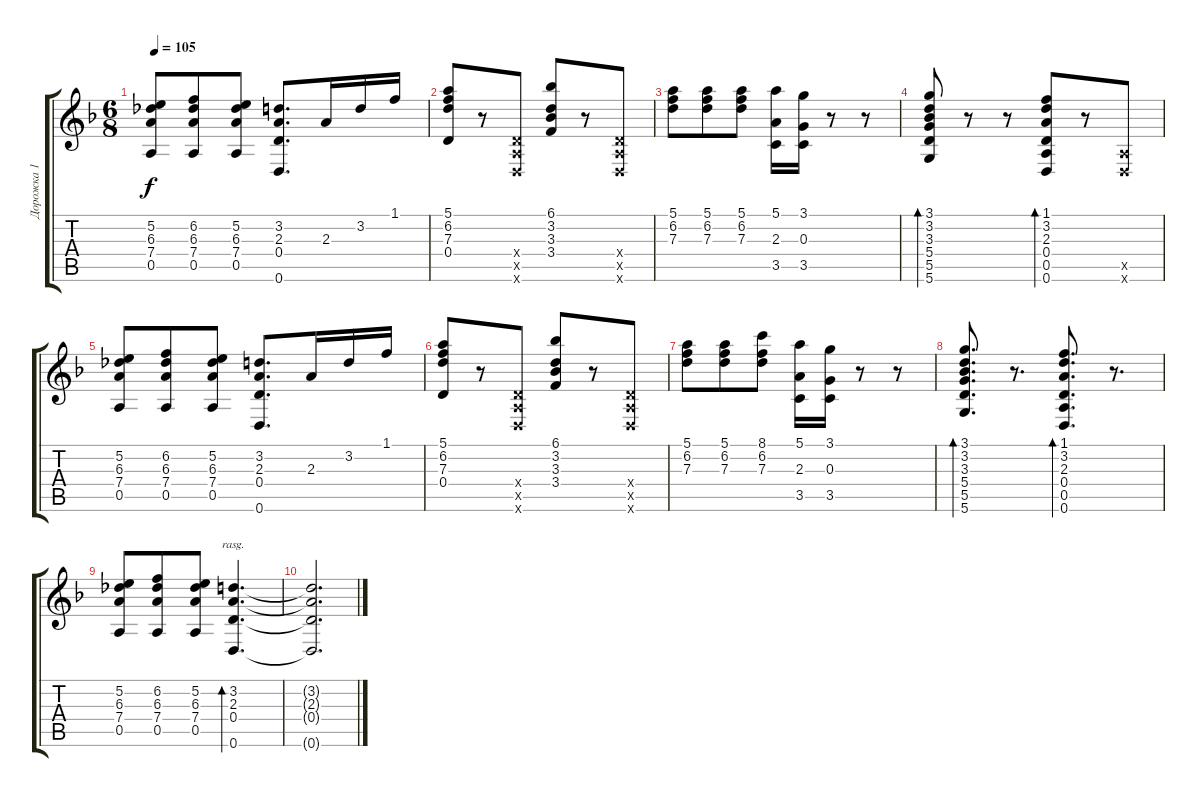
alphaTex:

\track ("Дорожка 1" "Дорожка 1") {instrument acousticguitarnylon}
\staff {score tabs}
\tuning (E4 B3 G3 D3 A2 D2) {hide}
\ts (6 8)
\tempo 105
\clef g2
\ks f
(5.2 6.3 7.4 0.5).8{dy f} (6.2 6.3 7.4 0.5).8 (5.2 6.3 7.4 0.5).8 (3.2 2.3 0.4 0.6).8{d} 2.3.16 3.2.16 1.1.16 |
(5.1 6.2 7.3 0.4).8 r.8 (0.4{x} 0.5{x} 0.6{x}).8 (6.1 3.2 3.3 3.4).8 r.8 (0.4{x} 0.5{x} 0.6{x}).8 |
(5.1 6.2 7.3).8 (5.1 6.2 7.3).8 (5.1 6.2 7.3).8 (5.1 2.3 3.5).16 (3.1 0.3 3.5).16 r.8 r.8 |
(3.1 3.2 3.3 5.4 5.5 5.6).8{bd 60} r.8 r.8 (1.1 3.2 2.3 0.4 0.5 0.6).8{bd 60} r.8 (0.5{x} 0.6{x}).8 |
(5.2 6.3 7.4 0.5).8 (6.2 6.3 7.4 0.5).8 (5.2 6.3 7.4 0.5).8 (3.2 2.3 0.4 0.6).8{d} 2.3.16 3.2.16 1.1.16 |
(5.1 6.2 7.3 0.4).8 r.8 (0.4{x} 0.5{x} 0.6{x}).8 (6.1 3.2 3.3 3.4).8 r.8 (0.4{x} 0.5{x} 0.6{x}).8 |
(5.1 6.2 7.3).8 (5.1 6.2 7.3).8 (8.1 6.2 7.3).8 (5.1 2.3 3.5).16 (3.1 0.3 3.5).16 r.8 r.8 |
(3.1 3.2 3.3 5.4 5.5 5.6).8{d bd 60} r.8{d} (1.1 3.2 2.3 0.4 0.5 0.6).8{d bd 60} r.8{d} |
(5.2 6.3 7.4 0.5).8 (6.2 6.3 7.4 0.5).8 (5.2 6.3 7.4 0.5).8 (3.2 2.3 0.4 0.6).4{d bd 60 rasg ii} |
(3.2{t} 2.3{t} 0.4{t} 0.6{t}).2{d}
